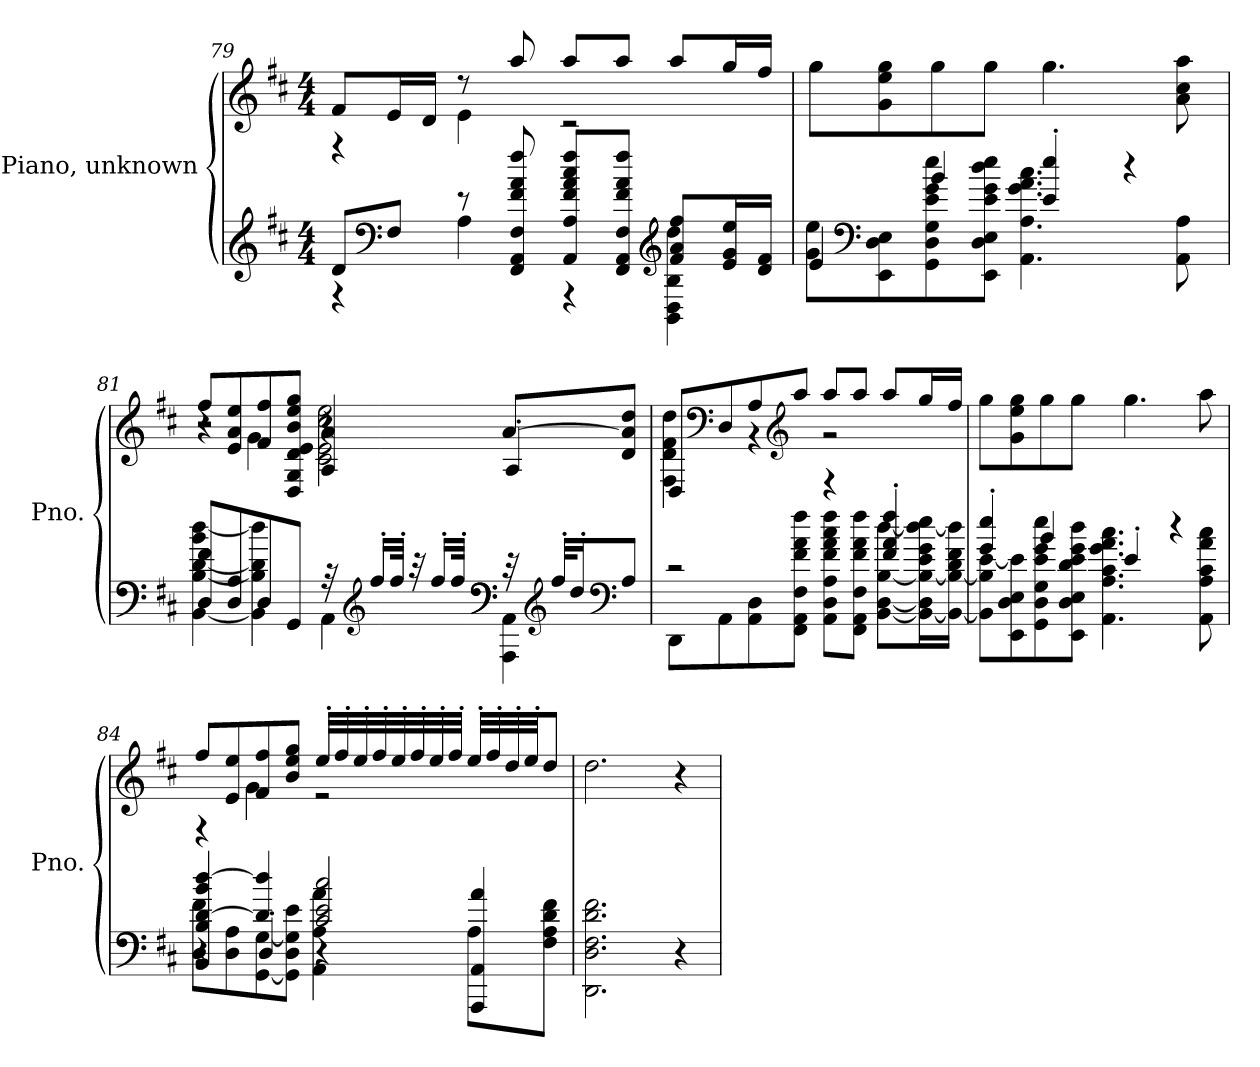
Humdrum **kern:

**kern	**kern
*part1	*part1
*staff2	*staff1
*I"Piano, unknown	*
*I'Pno.	*
*clefG2	*clefG2
*k[f#c#]	*k[f#c#]
*M4/4	*M4/4
=79	=79
*^	*^
8d/L	4r	8f#/L	4r
*clefF4	*	*	*
8F#/J	.	16e/L	.
.	.	16d/JJ	.
8r	4A\	8r	4e\
8FF#/ 8AA/ 8F#/ 8f#/ 8a/ 8ff#/	.	8aa/	.
8AA/ 8A/ 8f#/ 8a/ 8cc#/ 8ff#/L	4r	8aa/L	2r
8FF#/ 8AA/ 8F#/ 8f#/ 8a/ 8ff#/J	.	8aa/J	.
*clefG2	*	*	*
8f#/ 8a/ 8ff#/L	4BB\ 4D\ 4B\ 4dd\	8aa/L	.
16e/ 16g/ 16ee/L	.	16gg/L	.
16d/ 16f#/JJ	.	16ff#/JJ	.
*	*	*v	*v
=80	=80	=80
4e/	8g\ 8ee\L	8gg\L
*clefF4	*	*
.	8EE\ 8D\ 8E\	8g\ 8ee\ 8gg\
4b/	8GG\ 8D\ 8G\ 8e\ 8g\ 8ee\	8gg\
.	8EE\ 8D\ 8E\ 8e\ 8g\ 8dd\ 8ee\J	8gg\J
4e/' 4ee/'	4.AA\ 4.A\ 4.g\ 4.a\ 4.cc#\	4.gg\
4r	.	.
.	8AA\ 8A\	8a\ 8cc#\ 8aa\
!!LO:LB:g=z
=81	=81	=81
*	*	*^
*	*	*	*^
8D/ 8f#/L	[4BB\ [4B\ [4d\ 4b\ [4dd\	8ff#/L	4r	2r
8D/ 8A/	.	8e/ 8a/ 8ee/	.	.
8D/	4BB\] 4B\] 4d\] 4dd\]	8f#/ 8ff#/	4g\	.
8GG/J	.	8D/ 8G/ 8d/ 8e/ 8b/ 8ee/ 8gg/J	.	.
32r	4AA\	4A/ 4a/	2c#\ 2e\ 2cc#\ 2ee\	4r
*clefG2	*	*	*	*
16ff#'/LL	.	.	.	.
32ff#'/JJk	.	.	.	.
32r	.	.	.	.
16ff#'/LL	.	.	.	.
32ff#'/JJk	.	.	.	.
*clefF4	*	*	*	*
32r	4AAA\ 4AA\	[8a/L	.	4A'/
*clefG2	*	*	*	*
32ff#'/KLL	.	.	.	.
16dd'/J	.	.	.	.
*clefF4	*	*	*	*
8A/J	.	8d/ 8a/] 8dd/J	.	.
*	*	*	*v	*v
=82	=82	=82	=82
2r	8DD\L	8D/L	4F#\ 4d\ 4f#\ 4dd\
*	*	*clefF4	*
.	8AA\	8D/	.
.	8AA\ 8D\	8A/	4r
*	*	*clefG2	*
.	8FF#\ 8AA\ 8F#\ 8f#\ 8a\ 8ff#\J	8aa/J	.
4r	8AA\ 8D\ 8A\ 8f#\ 8a\ 8cc#\ 8ff#\L	8aa/L	2r
.	8FF#\ 8AA\ 8F#\ 8f#\ 8a\ 8ff#\J	8aa/J	.
4f#/' 4a/' 4ff#/'	[8BB\ [8D\ [8B\ [8dd\L	8aa/L	.
.	16BB\_ 16D\] 16B\_ 16e\ 16g\ 16dd\_ 16ee\L	16gg/L	.
.	16BB\_ 16B\_ 16d\ 16f#\ 16dd\]JJ	16ff#/JJ	.
*	*	*v	*v
!!LO:LB:g=z
=83	=83	=83
4g/' 4ee/'	8BB\] 8B\] [8e\L	8gg\L
.	8EE\ 8D\ 8E\ 8e\]	8g\ 8ee\ 8gg\
4b/	8GG\ 8D\ 8G\ 8e\ 8g\ 8ee\	8gg\
.	8EE\ 8D\ 8E\ 8d\ 8e\ 8g\ 8dd\J	8gg\J
4e'/	4.AA\ 4.A\ 4.c#\ 4.g\ 4.a\ 4.cc#\	4.gg\
4r	.	.
.	8AA\ 8A\ 8c#\ 8a\ 8cc#\	8aa\
=84	=84	=84
*	*^	*^
4BB/ 4B/ [4d/ 4b/ [4dd/	8D\ 8f#\L	4r	8ff#/L	4r
.	8D\ 8A\	.	8e/ 8ee/	.
4d/] 4dd/]	[8GG\ [8G\	4D'/	8f#/ 8ff#/	4g\
.	8GG\] 8D\ 8G\] 8e\J	.	8b/ 8ee/ 8gg/J	.
2c#/ 2e/ 2cc#/	4AA\ 4A\ 4a\	4r	32ee'/LLL	2r
.	.	.	32ff#'/	.
.	.	.	32ee'/	.
.	.	.	32ff#'/	.
.	.	.	32ee'/	.
.	.	.	32ff#'/	.
.	.	.	32ee'/	.
.	.	.	32ff#'/JJJ	.
.	8A\L	4AAA/ 4AA/ 4a/	32ee'/LLL	.
.	.	.	32ff#'/	.
.	.	.	32dd'/	.
.	.	.	32ee'/JJ	.
.	8F#\ 8A\ 8d\ 8f#\J	.	8dd/J	.
*v	*v	*v	*	*
*	*v	*v
=85	=85
2.DD\ 2.D\ 2.F#\ 2.d\ 2.f#\	2.dd\
4r	4r
=	=
*-	*-
